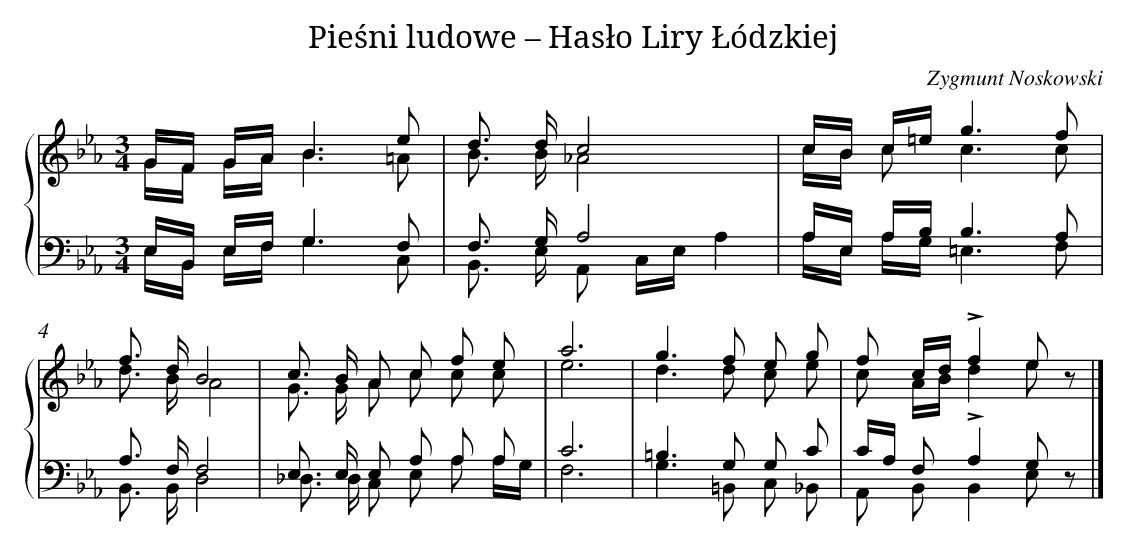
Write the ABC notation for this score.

X:1
T: Pieśni ludowe – Hasło Liry Łódzkiej
C: Zygmunt Noskowski
L: 1/8
M: 3/4
%%staves {1 2}
V: 1 clef=treble
V: 2 clef=bass
K: Eb
[V:1] G/F/ G/A/B3e & G/F/ G/A/B3=A |
[V:2] E,/B,,/ E,/F,/G,3F, & E,/B,,/ E,/F,/G,3C, |
[V:1] d> dc4 & B> B_A4 |
[V:2] F,> G,A,4 & B,,> E, A,, C,/E,/A,2 |
[V:1] c/B/ c/=e/g3f & c/B/ c2<c2c |
[V:2] A,/E,/ A,/B,/B,3A, & A,/E,/ A,/G,/=E,3F, |
[V:1] f> dB4 & d> BA4 |
[V:2] A,> F,F,4 & B,,> B,,D,4 |
[V:1] c> B A c f e & G> G A c c c |
[V:2] E,> E, E, A, A, A, & _D,> D, C, E, A, A,/G,/ |
[V:1] a6 & e6 |
[V:2] C6 & F,6 |
[V:1] g2>f2 e g & d2>d2 c e |
[V:2] =B,2>G,2 G, C & G,2>=B,,2 C, _B,, |
[V:1] f c/d/!accent!f2e z & c A/B/d2e x |]
[V:2] C/A,/ F,!accent!A,2G, z & A,, B,,B,,2E, x |]
